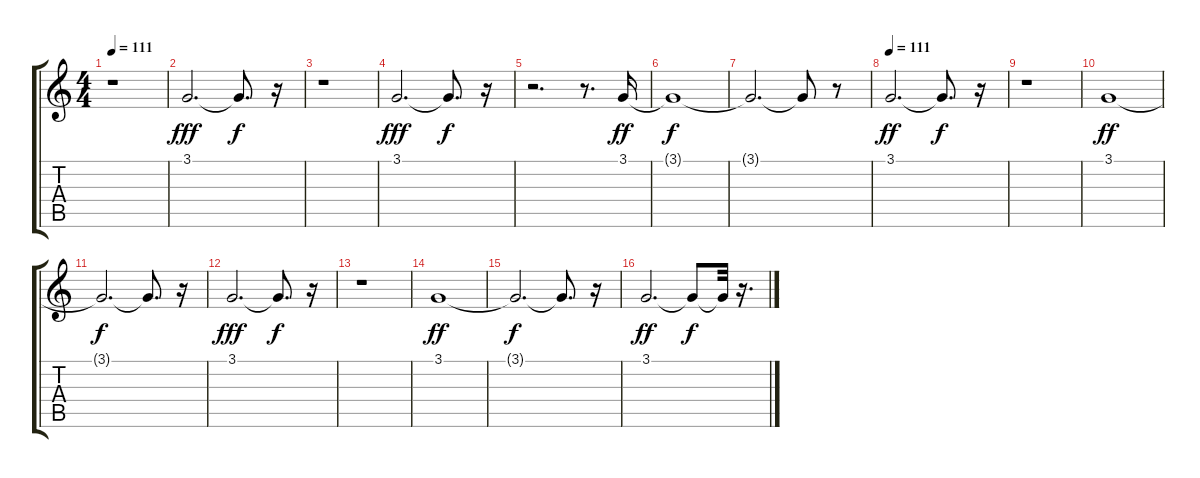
\track "" {instrument synthstrings1}
\staff {score tabs}
\tuning (E4 B3 G3 D3 A2 E2) {hide}
\ts (4 4)
\tempo 111
\clef g2
\ks c
r.1{dy f} |
3.1.2{d dy fff} 3.1{t}.8{d dy f} r.16 |
r.1 |
3.1.2{d dy fff} 3.1{t}.8{d dy f} r.16 |
r.2{d} r.8{d} 3.1.16{dy ff} |
3.1{t}.1{dy f} |
3.1{t}.2{d} 3.1{t}.8 r.8 |
\tempo 111
3.1.2{d dy ff} 3.1{t}.8{d dy f} r.16 |
r.1 |
3.1.1{dy ff} |
3.1{t}.2{d dy f} 3.1{t}.8{d} r.16 |
3.1.2{d dy fff} 3.1{t}.8{d dy f} r.16 |
r.1 |
3.1.1{dy ff} |
3.1{t}.2{d dy f} 3.1{t}.8{d} r.16 |
3.1.2{d dy ff} 3.1{t}.8{dy f} 3.1{t}.32 r.16{d}
